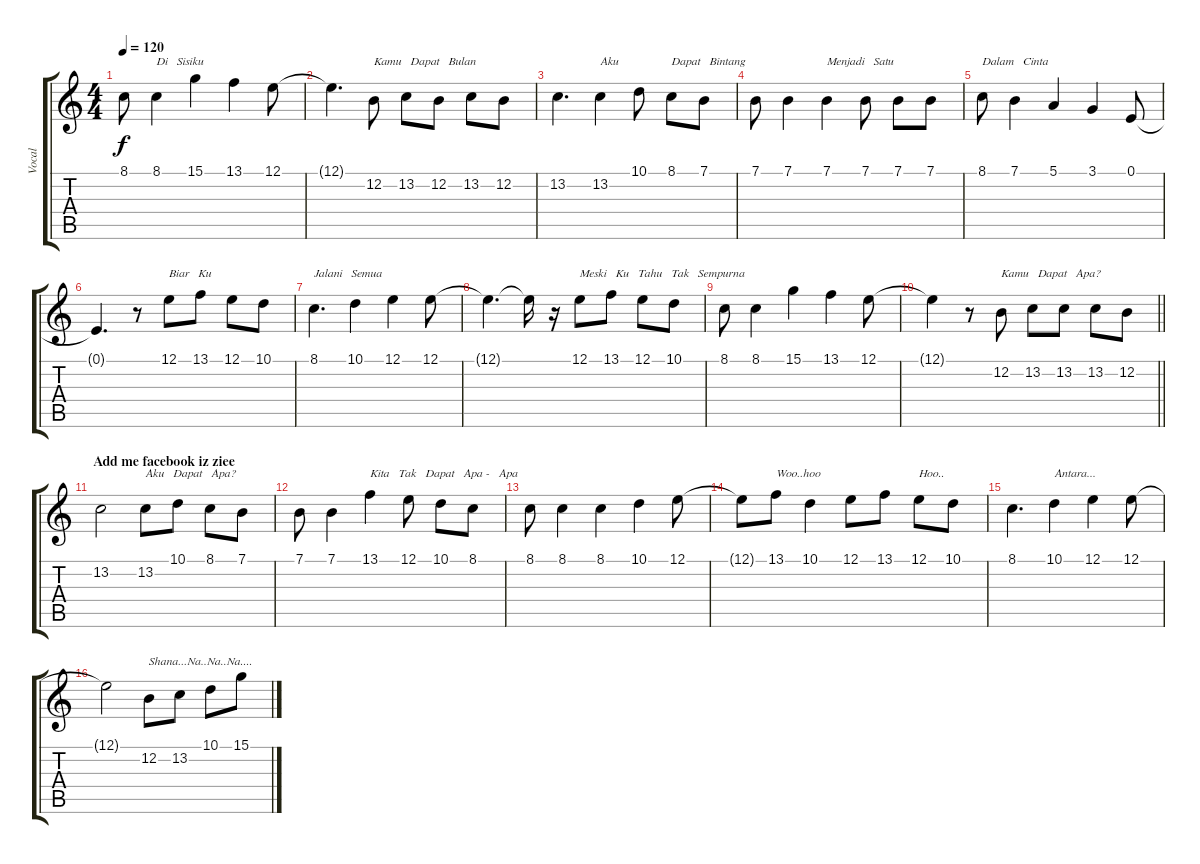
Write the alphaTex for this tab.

\track ("Vocal" "Vocal") {instrument voiceoohs}
\staff {score tabs}
\tuning (E4 B3 G3 D3 A2 E2) {hide}
\ts (4 4)
\tempo 120
\clef g2
\ks c
8.1.8{dy f} 8.1.4{txt "Di   Sisiku"} 15.1.4 13.1.4 12.1.8 |
12.1{t}.4{d} 12.2.8{txt "Kamu   Dapat   Bulan"} 13.2.8 12.2.8 13.2.8 12.2.8 |
13.2.4{d} 13.2.4{txt "Aku "} 10.1.8 8.1.8{txt "Dapat   Bintang"} 7.1.8 |
7.1.8 7.1.4 7.1.4{txt "Menjadi   Satu "} 7.1.8 7.1.8 7.1.8 |
8.1.8{txt "Dalam   Cinta"} 7.1.4 5.1.4 3.1.4 0.1.8 |
0.1{t}.4{d} r.8 12.1.8{txt "Biar   Ku   "} 13.1.8 12.1.8 10.1.8 |
8.1.4{d txt "Jalani   Semua"} 10.1.4 12.1.4 12.1.8 |
12.1{t}.4{d} 12.1{t}.16 r.16 12.1.8{txt "Meski   Ku   Tahu   Tak   Sempurna"} 13.1.8 12.1.8 10.1.8 |
8.1.8 8.1.4 15.1.4 13.1.4 12.1.8 |
\barLineRight lightlight
12.1{t}.4 r.8 12.2.8{txt "Kamu   Dapat   Apa?"} 13.2.8 13.2.8 13.2.8 12.2.8 |
\section ("" "Add me facebook iz ziee")
13.2.2 13.2.8{txt "Aku   Dapat   Apa?"} 10.1.8 8.1.8 7.1.8 |
7.1.8 7.1.4 13.1.4{txt "Kita   Tak   Dapat   Apa -   Apa"} 12.1.8 10.1.8 8.1.8 |
8.1.8 8.1.4 8.1.4 10.1.4 12.1.8 |
12.1{t}.8 13.1.8{txt "Woo..hoo"} 10.1.4 12.1.8 13.1.8 12.1.8{txt "Hoo.."} 10.1.8 |
8.1.4{d} 10.1.4{txt "Antara..."} 12.1.4 12.1.8 |
12.1{t}.2 12.2.8{txt "Shana...Na..Na..Na...."} 13.2.8 10.1.8 15.1.8
